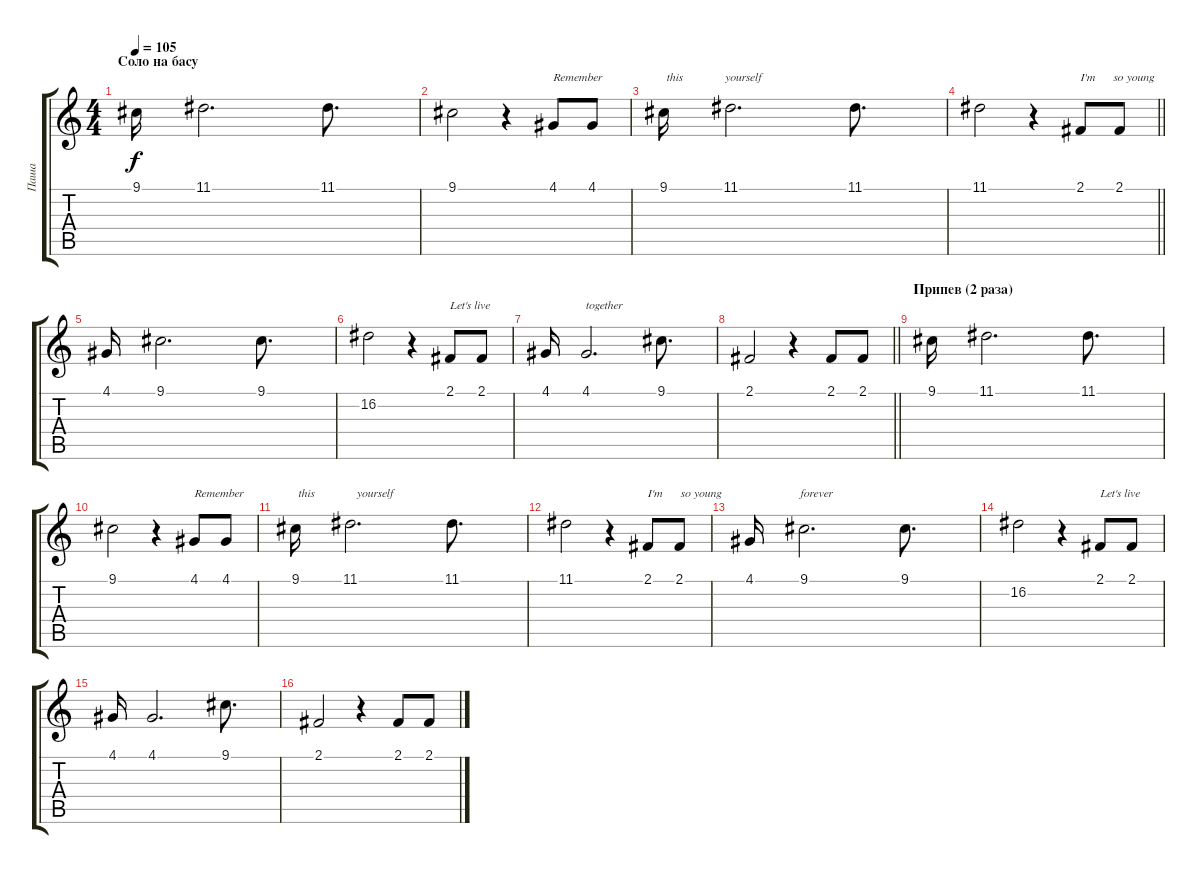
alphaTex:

\track ("Паша" "Паша") {instrument clarinet}
\staff {score tabs}
\tuning (E4 B3 G3 D3 A2 E2) {hide}
\ts (4 4)
\section ("" "Соло на басу")
\tempo 105
\clef g2
\ks c
9.1.16{dy f} 11.1.2{d} 11.1.8{d} |
9.1.2 r.4 4.1.8{txt "Remember"} 4.1.8 |
9.1.16{txt " this              yourself"} 11.1.2{d} 11.1.8{d} |
\barLineRight lightlight
11.1.2 r.4 2.1.8{txt "I'm      so young                          forever"} 2.1.8 |
4.1.16 9.1.2{d} 9.1.8{d} |
16.2.2 r.4 2.1.8{txt "Let's live                                together"} 2.1.8 |
4.1.16 4.1.2{d} 9.1.8{d} |
\barLineRight lightlight
2.1.2 r.4 2.1.8 2.1.8 |
\section ("" "Припев (2 раза)")
9.1.16 11.1.2{d} 11.1.8{d} |
9.1.2 r.4 4.1.8{txt "Remember"} 4.1.8 |
9.1.16{txt " this              yourself"} 11.1.2{d} 11.1.8{d} |
11.1.2 r.4 2.1.8{txt "I'm      so young                          forever"} 2.1.8 |
4.1.16 9.1.2{d} 9.1.8{d} |
16.2.2 r.4 2.1.8{txt "Let's live                                together"} 2.1.8 |
4.1.16 4.1.2{d} 9.1.8{d} |
2.1.2 r.4 2.1.8 2.1.8
